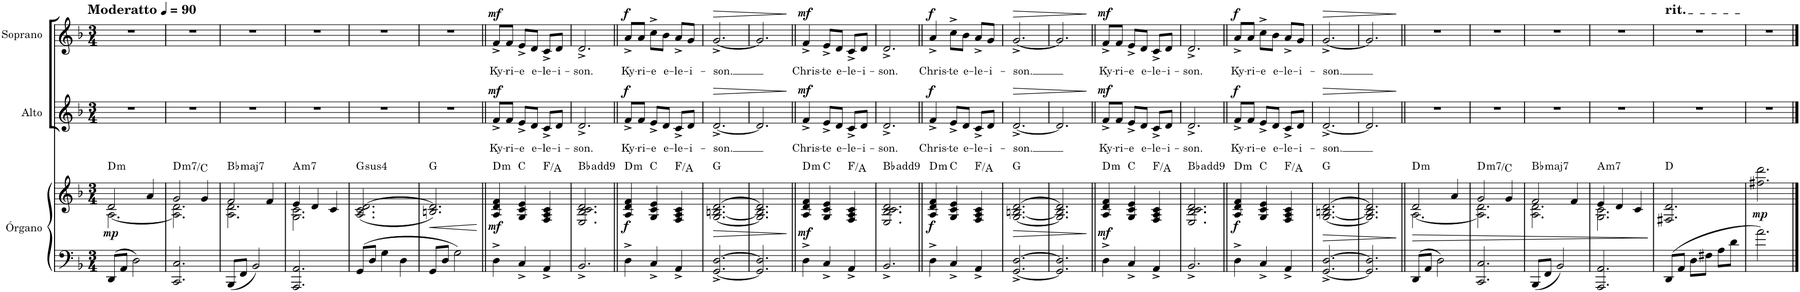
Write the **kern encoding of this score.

**kern	**kern	**dynam	**harte	**kern	**text	**dynam	**kern	**text	**dynam
*part3	*part3	*part3	*part3	*part2	*part2	*part2	*part1	*part1	*part1
*staff4	*staff3	*staff3/4	*	*staff2	*staff2	*staff2	*staff1	*staff1	*staff1
*I"Órgano	*	*	*	*I"Alto	*	*	*I"Soprano	*	*
*	*	*	*	*I'A.	*	*	*I'S.	*	*
*clefF4	*clefG2	*	*	*clefG2	*	*	*clefG2	*	*
*k[b-]	*k[b-]	*	*	*k[b-]	*	*	*k[b-]	*	*
*M3/4	*M3/4	*	*	*M3/4	*	*	*M3/4	*	*
=1	=1	=1	=1	=1	=1	=1	=1	=1	=1
*	*^	*	*	*	*	*	*	*	*
!	!	!	!LO:DY:b	!LO:H:kt=m	!	!	!	!	!	!
8DD/L	2d/	[2.A\	mp	D:min	2.r	.	.	2.r	.	.
8AA/J	.	.	.	.	.	.	.	.	.	.
2D\	.	.	.	.	.	.	.	.	.	.
.	4a/	.	.	.	.	.	.	.	.	.
=2	=2	=2	=2	=2	=2	=2	=2	=2	=2	=2
!	!	!	!	!LO:H:kt=m7	!	!	!	!	!	!
2.CC/ 2.C/	2g/	2.A\] 2.d\	.	D:min7/b7	2.r	.	.	2.r	.	.
.	4g/	.	.	.	.	.	.	.	.	.
=3	=3	=3	=3	=3	=3	=3	=3	=3	=3	=3
!	!	!	!	!LO:H:kt=maj7	!	!	!	!	!	!
8BBB-/L	2f/	2.A\ 2.d\	.	Bb:maj7	2.r	.	.	2.r	.	.
8FF/J	.	.	.	.	.	.	.	.	.	.
2BB-/	.	.	.	.	.	.	.	.	.	.
.	4f/	.	.	.	.	.	.	.	.	.
=4	=4	=4	=4	=4	=4	=4	=4	=4	=4	=4
!	!	!	!	!LO:H:kt=m7	!	!	!	!	!	!
2.AAA/ 2.AA/	4e/	2.G\ 2.c\	.	A:min7	2.r	.	.	2.r	.	.
.	4d/	.	.	.	.	.	.	.	.	.
.	4c/	.	.	.	.	.	.	.	.	.
*	*v	*v	*	*	*	*	*	*	*	*
=5	=5	=5	=5	=5	=5	=5	=5	=5	=5
!	!	!	!LO:H:kt=4	!	!	!	!	!	!
8GG/L	(2.A/ 2.c/ [2.d/	.	G:sus4	2.r	.	.	2.r	.	.
8D/J	.	.	.	.	.	.	.	.	.
4G\	.	.	.	.	.	.	.	.	.
4D\	.	.	.	.	.	.	.	.	.
=6	=6	=6	=6	=6	=6	=6	=6	=6	=6
!	!	!LO:HP:b	!	!	!	!	!	!	!
8GG/L	2.Bn/ 2.d/])	<	G:maj	2.r	.	.	2.r	.	.
8D/J	.	.	.	.	.	.	.	.	.
2G\	.	.	.	.	.	.	.	.	.
.	.	[	.	.	.	.	.	.	.
=7||	=7||	=7||	=7||	=7||	=7||	=7||	=7||	=7||	=7||
!	!	!LO:DY:b	!LO:H:kt=m	!	!LO:LY:b	!LO:DY:a	!	!LO:LY:b	!LO:DY:a
4D^\	4A/ 4d/ 4f/	mf	D:min	8f^/L	Ky-	mf	8f^/L	Ky-	mf
!	!	!	!	!	!LO:LY:b	!	!	!LO:LY:b	!
.	.	.	.	8f/J	-ri-	.	8f/J	-ri-	.
!	!	!	!	!	!LO:LY:b	!	!	!LO:LY:b	!
4C^/	4G/ 4c/ 4e/	.	C:maj	8e^/L	-e	.	8e^/L	-e	.
!	!	!	!	!	!LO:LY:b	!	!	!LO:LY:b	!
.	.	.	.	8d/J	e-	.	8d/J	e-	.
!	!	!	!	!	!LO:LY:b	!	!	!LO:LY:b	!
4AA^/	4F/ 4A/ 4c/	.	F:maj/3	8c^/L	-le-	.	8c^/L	-le-	.
!	!	!	!	!	!LO:LY:b	!	!	!LO:LY:b	!
.	.	.	.	8d/J	-i-	.	8d/J	-i-	.
=8	=8	=8	=8	=8	=8	=8	=8	=8	=8
!	!	!	!	!	!LO:LY:b	!	!	!LO:LY:b	!
2.BB-^/	2.E/ 2.B-/ 2.c/ 2.d/	.	Bb:maj(9)	2.d^/	-son.	.	2.d^/	-son.	.
=9||	=9||	=9||	=9||	=9||	=9||	=9||	=9||	=9||	=9||
!	!	!LO:DY:b	!LO:H:kt=m	!	!LO:LY:b	!LO:DY:a	!	!LO:LY:b	!LO:DY:a
4D^\	4A/ 4d/ 4f/	f	D:min	8f^/L	Ky-	f	8a^/L	Ky-	f
!	!	!	!	!	!LO:LY:b	!	!	!LO:LY:b	!
.	.	.	.	8f/J	-ri-	.	8a/J	-ri-	.
!	!	!	!	!	!LO:LY:b	!	!	!LO:LY:b	!
4C^/	4G/ 4c/ 4e/	.	C:maj	8e^/L	-e	.	8cc^\L	-e	.
!	!	!	!	!	!LO:LY:b	!	!	!LO:LY:b	!
.	.	.	.	8d/J	e-	.	8b-\J	e-	.
!	!	!	!	!	!LO:LY:b	!	!	!LO:LY:b	!
4AA^/	4F/ 4A/ 4c/	.	F:maj/3	8c^/L	-le-	.	8a^/L	-le-	.
!	!	!	!	!	!LO:LY:b	!	!	!LO:LY:b	!
.	.	.	.	8d/J	-i-	.	8g/J	-i-	.
=10	=10	=10	=10	=10	=10	=10	=10	=10	=10
!	!	!LO:HP:b	!	!	!LO:LY:b	!LO:HP:b	!	!LO:LY:b	!LO:HP:b
[2.GG/^ [2.D/^	[2.G/ [2.Bn/ [2.d/	>	G:maj	[2.d^/	-son.	>	[2.g^/	-son.	>
=11	=11	=11	=11	=11	=11	=11	=11	=11	=11
2.GG/] 2.D/]	2.G/] 2.B/] 2.d/]	.	.	2.d/]	.	.	2.g/]	.	.
.	.	]	.	.	.	]	.	.	]
=12||	=12||	=12||	=12||	=12||	=12||	=12||	=12||	=12||	=12||
!	!	!LO:DY:b	!LO:H:kt=m	!	!LO:LY:b	!LO:DY:a	!	!LO:LY:b	!LO:DY:a
4D^\	4A/ 4d/ 4f/	mf	D:min	4f^/	Chris-	mf	4f^/	Chris-	mf
!	!	!	!	!	!LO:LY:b	!	!	!LO:LY:b	!
4C^/	4G/ 4c/ 4e/	.	C:maj	8e^/L	-te	.	8e^/L	-te	.
!	!	!	!	!	!LO:LY:b	!	!	!LO:LY:b	!
.	.	.	.	8d/J	e-	.	8d/J	e-	.
!	!	!	!	!	!LO:LY:b	!	!	!LO:LY:b	!
4AA^/	4F/ 4A/ 4c/	.	F:maj/3	8c^/L	-le-	.	8c^/L	-le-	.
!	!	!	!	!	!LO:LY:b	!	!	!LO:LY:b	!
.	.	.	.	8d/J	-i-	.	8d/J	-i-	.
=13	=13	=13	=13	=13	=13	=13	=13	=13	=13
!	!	!	!	!	!LO:LY:b	!	!	!LO:LY:b	!
2.BB-^/	2.E/ 2.B-/ 2.c/ 2.d/	.	Bb:maj(9)	2.d^/	-son.	.	2.d^/	-son.	.
=14||	=14||	=14||	=14||	=14||	=14||	=14||	=14||	=14||	=14||
!	!	!LO:DY:b	!LO:H:kt=m	!	!LO:LY:b	!LO:DY:a	!	!LO:LY:b	!LO:DY:a
4D^\	4A/ 4d/ 4f/	f	D:min	4f^/	Chris-	f	4a^/	Chris-	f
!	!	!	!	!	!LO:LY:b	!	!	!LO:LY:b	!
4C^/	4G/ 4c/ 4e/	.	C:maj	8e^/L	-te	.	8cc^\L	-te	.
!	!	!	!	!	!LO:LY:b	!	!	!LO:LY:b	!
.	.	.	.	8d/J	e-	.	8b-\J	e-	.
!	!	!	!	!	!LO:LY:b	!	!	!LO:LY:b	!
4AA^/	4F/ 4A/ 4c/	.	F:maj/3	8c^/L	-le-	.	8a^/L	-le-	.
!	!	!	!	!	!LO:LY:b	!	!	!LO:LY:b	!
.	.	.	.	8d/J	-i-	.	8g/J	-i-	.
=15	=15	=15	=15	=15	=15	=15	=15	=15	=15
!	!	!LO:HP:b	!	!	!LO:LY:b	!LO:HP:b	!	!LO:LY:b	!LO:HP:b
[2.GG/^ [2.D/^	[2.G/ [2.Bn/ [2.d/	>	G:maj	[2.d^/	-son.	>	[2.g^/	-son.	>
=16	=16	=16	=16	=16	=16	=16	=16	=16	=16
2.GG/] 2.D/]	2.G/] 2.B/] 2.d/]	.	.	2.d/]	.	.	2.g/]	.	.
.	.	]	.	.	.	]	.	.	]
=17||	=17||	=17||	=17||	=17||	=17||	=17||	=17||	=17||	=17||
!	!	!LO:DY:b	!LO:H:kt=m	!	!LO:LY:b	!LO:DY:a	!	!LO:LY:b	!LO:DY:a
4D^\	4A/ 4d/ 4f/	mf	D:min	8f^/L	Ky-	mf	8f^/L	Ky-	mf
!	!	!	!	!	!LO:LY:b	!	!	!LO:LY:b	!
.	.	.	.	8f/J	-ri-	.	8f/J	-ri-	.
!	!	!	!	!	!LO:LY:b	!	!	!LO:LY:b	!
4C^/	4G/ 4c/ 4e/	.	C:maj	8e^/L	-e	.	8e^/L	-e	.
!	!	!	!	!	!LO:LY:b	!	!	!LO:LY:b	!
.	.	.	.	8d/J	e-	.	8d/J	e-	.
!	!	!	!	!	!LO:LY:b	!	!	!LO:LY:b	!
4AA^/	4F/ 4A/ 4c/	.	F:maj/3	8c^/L	-le-	.	8c^/L	-le-	.
!	!	!	!	!	!LO:LY:b	!	!	!LO:LY:b	!
.	.	.	.	8d/J	-i-	.	8d/J	-i-	.
=18	=18	=18	=18	=18	=18	=18	=18	=18	=18
!	!	!	!	!	!LO:LY:b	!	!	!LO:LY:b	!
2.BB-^/	2.E/ 2.B-/ 2.c/ 2.d/	.	Bb:maj(9)	2.d^/	-son.	.	2.d^/	-son.	.
=19||	=19||	=19||	=19||	=19||	=19||	=19||	=19||	=19||	=19||
!	!	!LO:DY:b	!LO:H:kt=m	!	!LO:LY:b	!LO:DY:a	!	!LO:LY:b	!LO:DY:a
4D^\	4A/ 4d/ 4f/	f	D:min	8f^/L	Ky-	f	8a^/L	Ky-	f
!	!	!	!	!	!LO:LY:b	!	!	!LO:LY:b	!
.	.	.	.	8f/J	-ri-	.	8a/J	-ri-	.
!	!	!	!	!	!LO:LY:b	!	!	!LO:LY:b	!
4C^/	4G/ 4c/ 4e/	.	C:maj	8e^/L	-e	.	8cc^\L	-e	.
!	!	!	!	!	!LO:LY:b	!	!	!LO:LY:b	!
.	.	.	.	8d/J	e-	.	8b-\J	e-	.
!	!	!	!	!	!LO:LY:b	!	!	!LO:LY:b	!
4AA^/	4F/ 4A/ 4c/	.	F:maj/3	8c^/L	-le-	.	8a^/L	-le-	.
!	!	!	!	!	!LO:LY:b	!	!	!LO:LY:b	!
.	.	.	.	8d/J	-i-	.	8g/J	-i-	.
=20	=20	=20	=20	=20	=20	=20	=20	=20	=20
!	!	!LO:HP:b	!	!	!LO:LY:b	!LO:HP:b	!	!LO:LY:b	!LO:HP:b
[2.GG/^ [2.D/^	[2.G/ [2.Bn/ [2.d/	>	G:maj	[2.d^/	-son.	>	[2.g^/	-son.	>
=21	=21	=21	=21	=21	=21	=21	=21	=21	=21
2.GG/] 2.D/]	2.G/] 2.B/] 2.d/]	.	.	2.d/]	.	.	2.g/]	.	.
.	.	]	.	.	.	]	.	.	]
=22||	=22||	=22||	=22||	=22||	=22||	=22||	=22||	=22||	=22||
!	!	!LO:HP:b	!LO:H:kt=m	!	!	!	!	!	!
*	*^	*	*	*	*	*	*	*	*
8DD/L	2d/	[2.A\	>	D:min	2.r	.	.	2.r	.	.
8AA/J	.	.	.	.	.	.	.	.	.	.
2D\	.	.	.	.	.	.	.	.	.	.
.	4a/	.	.	.	.	.	.	.	.	.
=23	=23	=23	=23	=23	=23	=23	=23	=23	=23	=23
!	!	!	!	!LO:H:kt=m7	!	!	!	!	!	!
2.CC/ 2.C/	2g/	2.A\] 2.d\	.	D:min7/b7	2.r	.	.	2.r	.	.
.	4g/	.	.	.	.	.	.	.	.	.
=24	=24	=24	=24	=24	=24	=24	=24	=24	=24	=24
!	!	!	!	!LO:H:kt=maj7	!	!	!	!	!	!
8BBB-/L	2f/	2.A\ 2.d\	.	Bb:maj7	2.r	.	.	2.r	.	.
8FF/J	.	.	.	.	.	.	.	.	.	.
2BB-/	.	.	.	.	.	.	.	.	.	.
.	4f/	.	.	.	.	.	.	.	.	.
=25	=25	=25	=25	=25	=25	=25	=25	=25	=25	=25
!	!	!	!	!LO:H:kt=m7	!	!	!	!	!	!
2.AAA/ 2.AA/	4e/	2.G\ 2.c\	.	A:min7	2.r	.	.	2.r	.	.
.	4d/	.	.	.	.	.	.	.	.	.
.	4c/	.	.	.	.	.	.	.	.	.
*	*v	*v	*	*	*	*	*	*	*	*
.	.	]	.	.	.	.	.	.	.
=26	=26	=26	=26	=26	=26	=26	=26	=26	=26
8DD/L	2.F#X/ 2.d/	.	D:maj	2.r	.	.	2.r	.	.
8AA/J	.	.	.	.	.	.	.	.	.
8D\L	.	.	.	.	.	.	.	.	.
8F#X\J	.	.	.	.	.	.	.	.	.
8A\L	.	.	.	.	.	.	.	.	.
8d\J	.	.	.	.	.	.	.	.	.
=27	=27	=27	=27	=27	=27	=27	=27	=27	=27
!	!	!LO:DY:b	!	!	!	!	!	!	!
2.a\	2.ff#X\ 2.ddd\	mp	.	2.r	.	.	2.r	.	.
==	==	==	==	==	==	==	==	==	==
*-	*-	*-	*-	*-	*-	*-	*-	*-	*-
